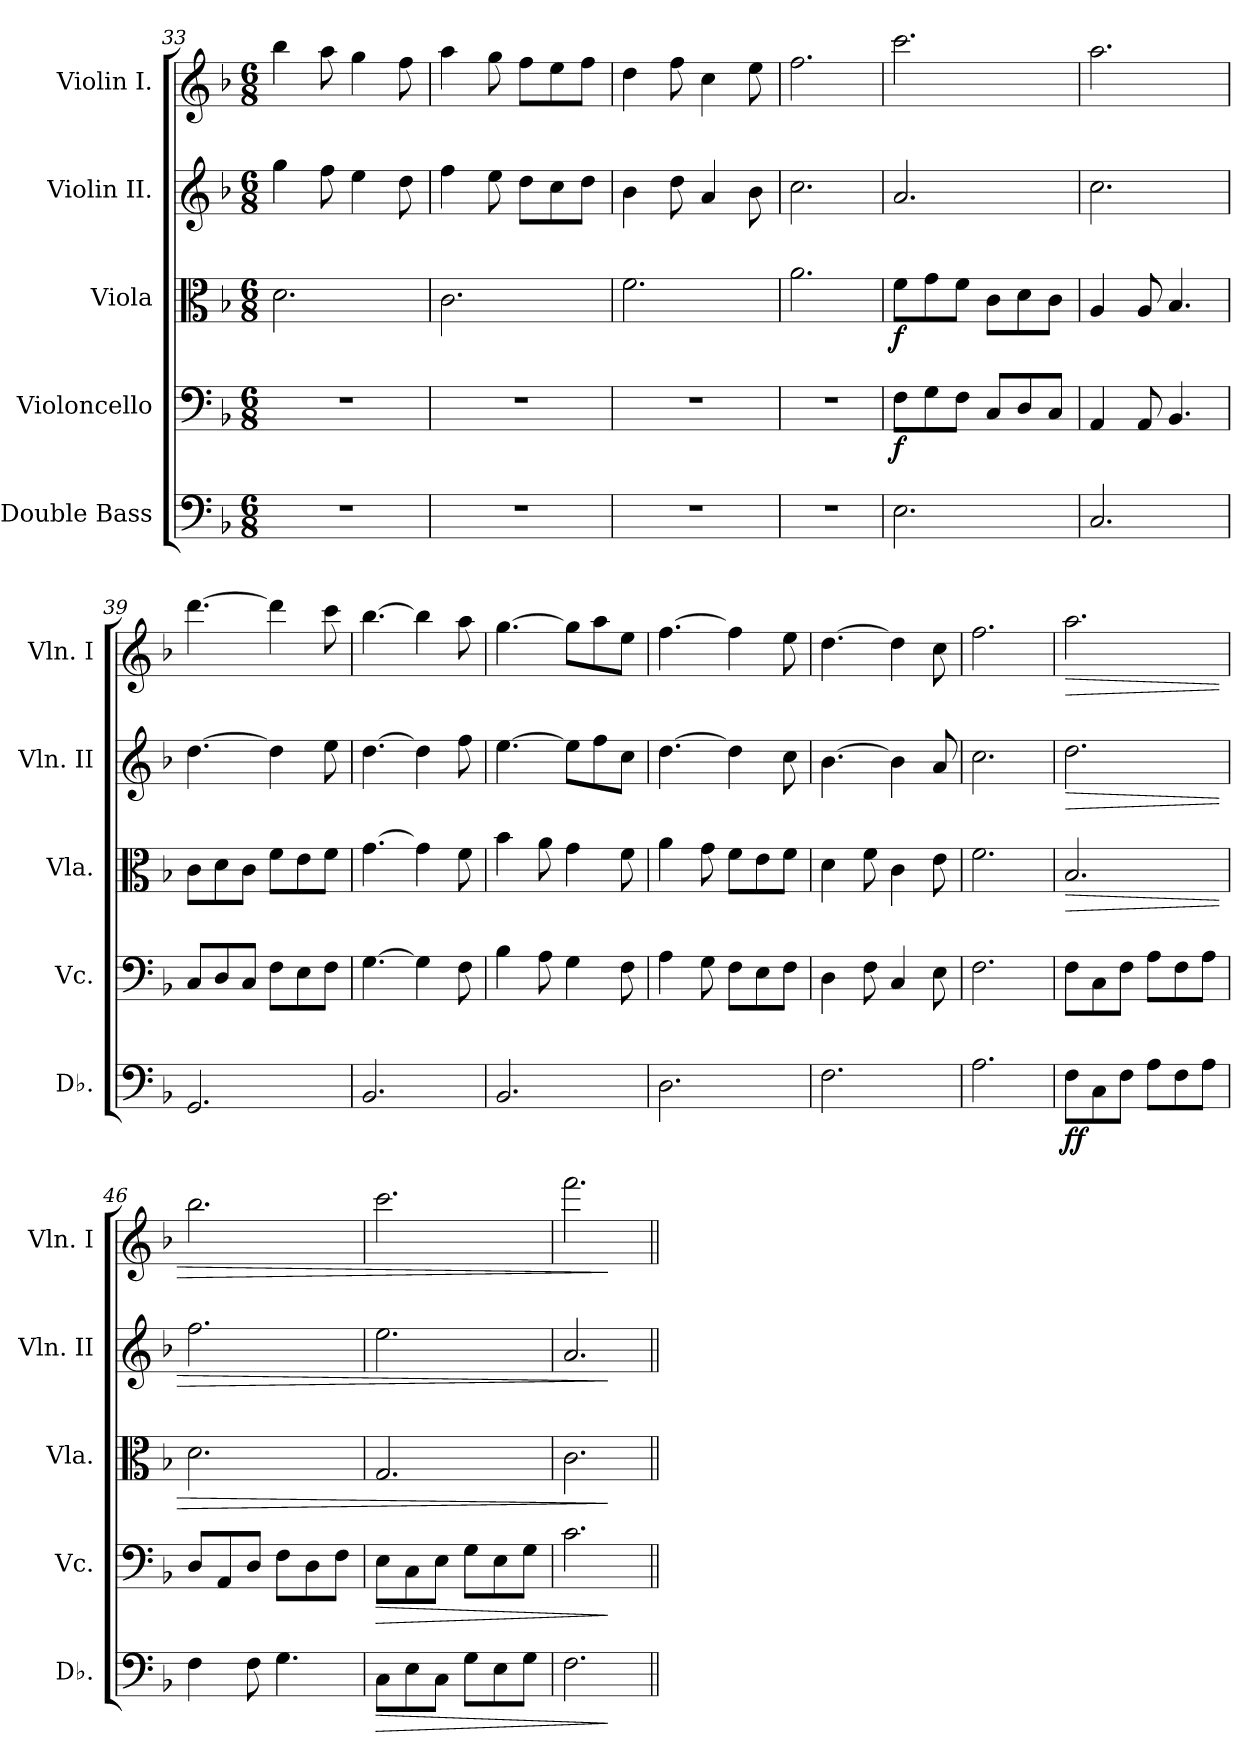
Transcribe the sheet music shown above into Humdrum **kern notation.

**kern	**dynam	**kern	**dynam	**kern	**dynam	**kern	**dynam	**kern	**dynam
*part5	*part5	*part4	*part4	*part3	*part3	*part2	*part2	*part1	*part1
*staff5	*staff5	*staff4	*staff4	*staff3	*staff3	*staff2	*staff2	*staff1	*staff1
*I"Double Bass	*	*I"Violoncello	*	*I"Viola	*	*I"Violin II.	*	*I"Violin I.	*
*I'Db.	*	*I'Vc.	*	*I'Vla.	*	*I'Vln. II	*	*I'Vln. I	*
*clefF4	*	*clefF4	*	*clefC3	*	*clefG2	*	*clefG2	*
*ITrd7c12	*	*	*	*	*	*	*	*	*
*k[b-]	*	*k[b-]	*	*k[b-]	*	*k[b-]	*	*k[b-]	*
*M6/8	*	*M6/8	*	*M6/8	*	*M6/8	*	*M6/8	*
=33	=33	=33	=33	=33	=33	=33	=33	=33	=33
2.r	.	2.r	.	2.d\	.	4gg\	.	4bb-\	.
.	.	.	.	.	.	8ff\	.	8aa\	.
.	.	.	.	.	.	4ee\	.	4gg\	.
.	.	.	.	.	.	8dd\	.	8ff\	.
=34	=34	=34	=34	=34	=34	=34	=34	=34	=34
2.r	.	2.r	.	2.c\	.	4ff\	.	4aa\	.
.	.	.	.	.	.	8ee\	.	8gg\	.
.	.	.	.	.	.	8dd\L	.	8ff\L	.
.	.	.	.	.	.	8cc\	.	8ee\	.
.	.	.	.	.	.	8dd\J	.	8ff\J	.
=35	=35	=35	=35	=35	=35	=35	=35	=35	=35
2.r	.	2.r	.	2.f\	.	4b-\	.	4dd\	.
.	.	.	.	.	.	8dd\	.	8ff\	.
.	.	.	.	.	.	4a/	.	4cc\	.
.	.	.	.	.	.	8b-\	.	8ee\	.
=36	=36	=36	=36	=36	=36	=36	=36	=36	=36
2.r	.	2.r	.	2.a\	.	2.cc\	.	2.ff\	.
=37	=37	=37	=37	=37	=37	=37	=37	=37	=37
!	!	!	!LO:DY:b	!	!LO:DY:b	!	!	!	!
2.EE\	.	8F\L	f	8f\L	f	2.a/	.	2.ccc\	.
.	.	8G\	.	8g\	.	.	.	.	.
.	.	8F\J	.	8f\J	.	.	.	.	.
.	.	8C/L	.	8c\L	.	.	.	.	.
.	.	8D/	.	8d\	.	.	.	.	.
.	.	8C/J	.	8c\J	.	.	.	.	.
=38	=38	=38	=38	=38	=38	=38	=38	=38	=38
2.CC/	.	4AA/	.	4A/	.	2.cc\	.	2.aa\	.
.	.	8AA/	.	8A/	.	.	.	.	.
.	.	4.BB-/	.	4.B-/	.	.	.	.	.
=39	=39	=39	=39	=39	=39	=39	=39	=39	=39
2.GGG/	.	8C/L	.	8c\L	.	[4.dd\	.	[4.ddd\	.
.	.	8D/	.	8d\	.	.	.	.	.
.	.	8C/J	.	8c\J	.	.	.	.	.
.	.	8F\L	.	8f\L	.	4dd\]	.	4ddd\]	.
.	.	8E\	.	8e\	.	.	.	.	.
.	.	8F\J	.	8f\J	.	8ee\	.	8ccc\	.
!!LO:PB:g=z
=40	=40	=40	=40	=40	=40	=40	=40	=40	=40
2.BBB-/	.	[4.G\	.	[4.g\	.	[4.dd\	.	[4.bb-\	.
.	.	4G\]	.	4g\]	.	4dd\]	.	4bb-\]	.
.	.	8F\	.	8f\	.	8ff\	.	8aa\	.
=41	=41	=41	=41	=41	=41	=41	=41	=41	=41
2.BBB-/	.	4B-\	.	4b-\	.	[4.ee\	.	[4.gg\	.
.	.	8A\	.	8a\	.	.	.	.	.
.	.	4G\	.	4g\	.	8ee\L]	.	8gg\L]	.
.	.	.	.	.	.	8ff\	.	8aa\	.
.	.	8F\	.	8f\	.	8cc\J	.	8ee\J	.
=42	=42	=42	=42	=42	=42	=42	=42	=42	=42
2.DD\	.	4A\	.	4a\	.	[4.dd\	.	[4.ff\	.
.	.	8G\	.	8g\	.	.	.	.	.
.	.	8F\L	.	8f\L	.	4dd\]	.	4ff\]	.
.	.	8E\	.	8e\	.	.	.	.	.
.	.	8F\J	.	8f\J	.	8cc\	.	8ee\	.
=43	=43	=43	=43	=43	=43	=43	=43	=43	=43
2.FF\	.	4D\	.	4d\	.	[4.b-\	.	[4.dd\	.
.	.	8F\	.	8f\	.	.	.	.	.
.	.	4C/	.	4c\	.	4b-\]	.	4dd\]	.
.	.	8E\	.	8e\	.	8a/	.	8cc\	.
=44	=44	=44	=44	=44	=44	=44	=44	=44	=44
2.AA\	.	2.F\	.	2.f\	.	2.cc\	.	2.ff\	.
=45	=45	=45	=45	=45	=45	=45	=45	=45	=45
!	!LO:DY:b	!	!	!	!LO:HP:b	!	!LO:HP:b	!	!LO:HP:b
8FF\L	ff	8F\L	.	2.B-/	>	2.dd\	>	2.aa\	>
8CC\	.	8C\	.	.	.	.	.	.	.
8FF\J	.	8F\J	.	.	.	.	.	.	.
8AA\L	.	8A\L	.	.	.	.	.	.	.
8FF\	.	8F\	.	.	.	.	.	.	.
8AA\J	.	8A\J	.	.	.	.	.	.	.
=46	=46	=46	=46	=46	=46	=46	=46	=46	=46
4FF\	.	8D/L	.	2.d\	.	2.ff\	.	2.bb-\	.
.	.	8AA/	.	.	.	.	.	.	.
8FF\	.	8D/J	.	.	.	.	.	.	.
4.GG\	.	8F\L	.	.	.	.	.	.	.
.	.	8D\	.	.	.	.	.	.	.
.	.	8F\J	.	.	.	.	.	.	.
!!LO:LB:g=z
=47	=47	=47	=47	=47	=47	=47	=47	=47	=47
!	!LO:HP:b	!	!LO:HP:b	!	!	!	!	!	!
8CC\L	>	8E\L	>	2.G/	.	2.ee\	.	2.ccc\	.
8EE\	.	8C\	.	.	.	.	.	.	.
8CC\J	.	8E\J	.	.	.	.	.	.	.
8GG\L	.	8G\L	.	.	.	.	.	.	.
8EE\	.	8E\	.	.	.	.	.	.	.
8GG\J	.	8G\J	.	.	.	.	.	.	.
=48	=48	=48	=48	=48	=48	=48	=48	=48	=48
2.FF\	.	2.c\	.	2.c\	.	2.a/	.	2.fff\	.
.	]	.	]	.	]	.	]	.	]
=||	=||	=||	=||	=||	=||	=||	=||	=||	=||
*-	*-	*-	*-	*-	*-	*-	*-	*-	*-
